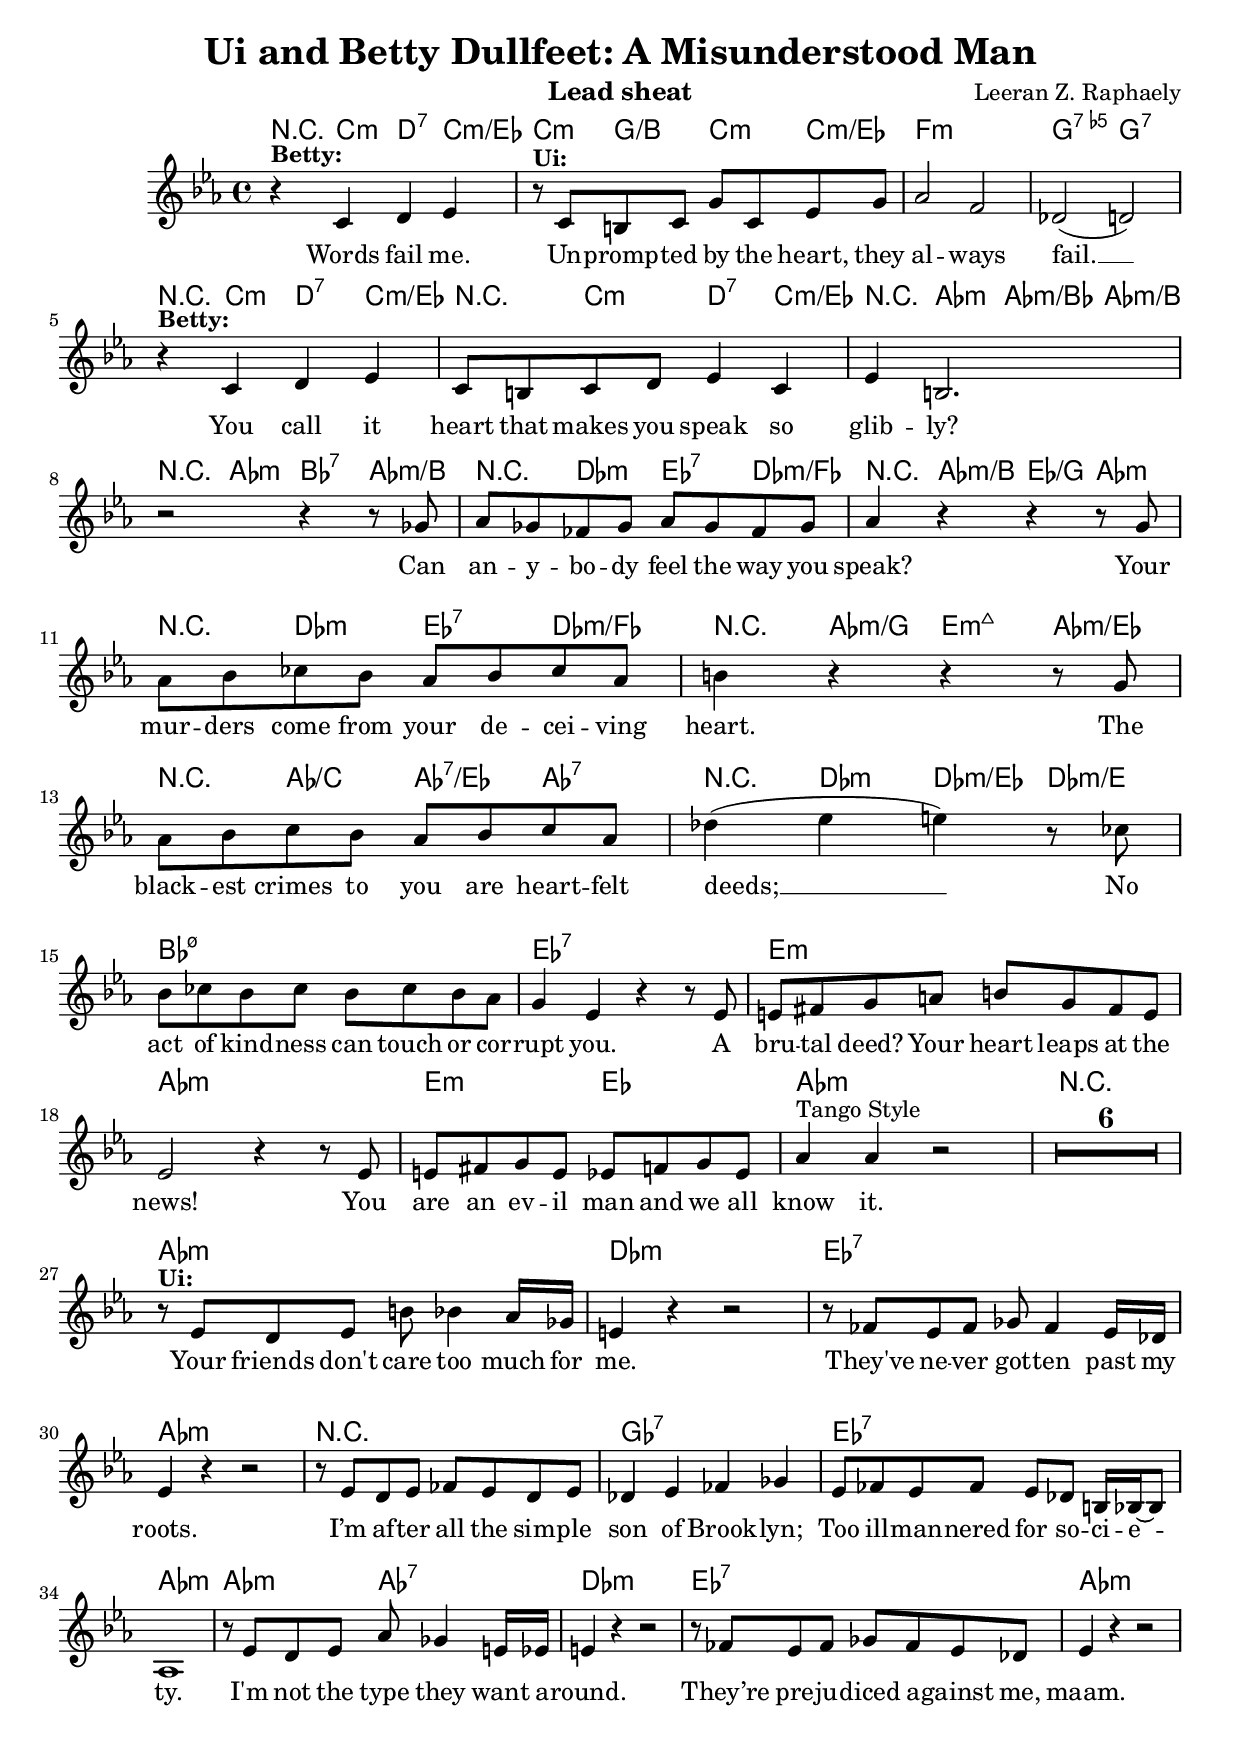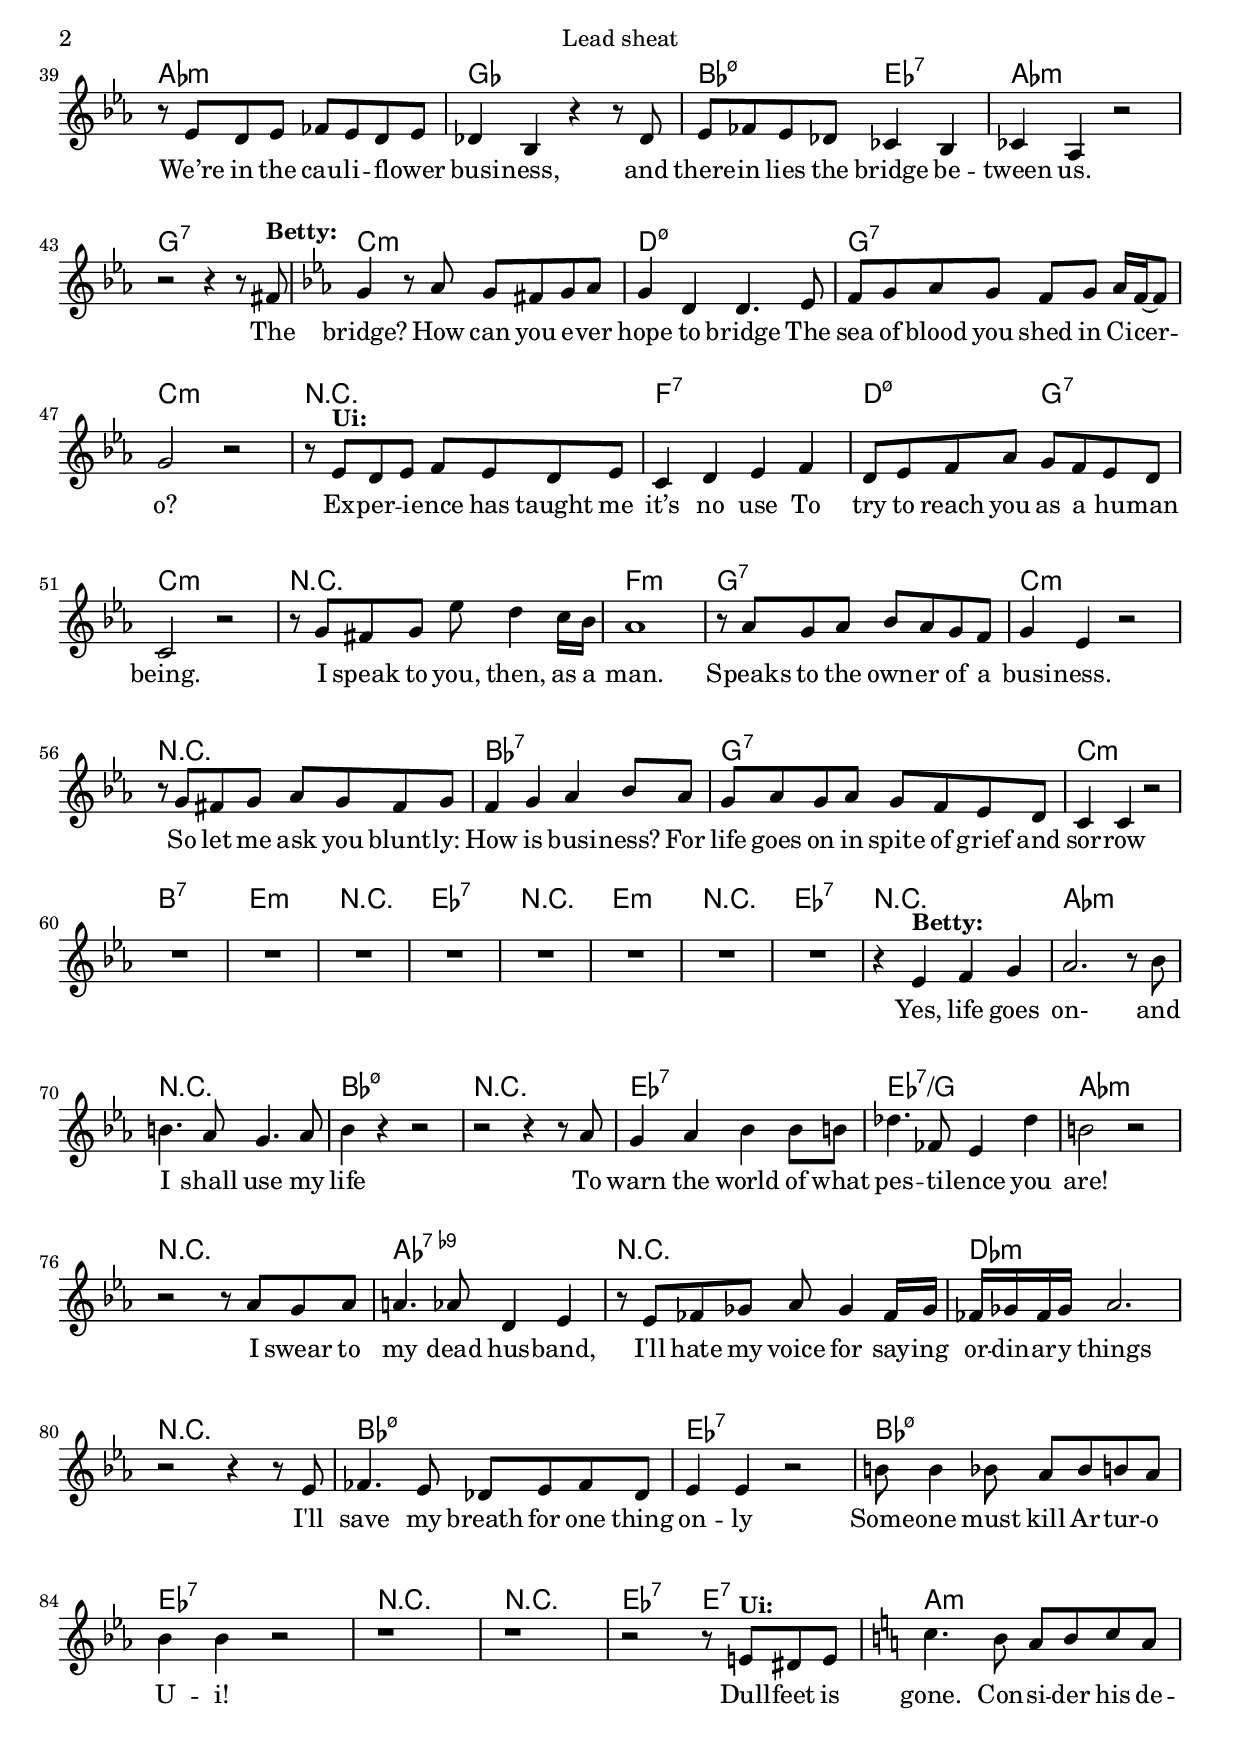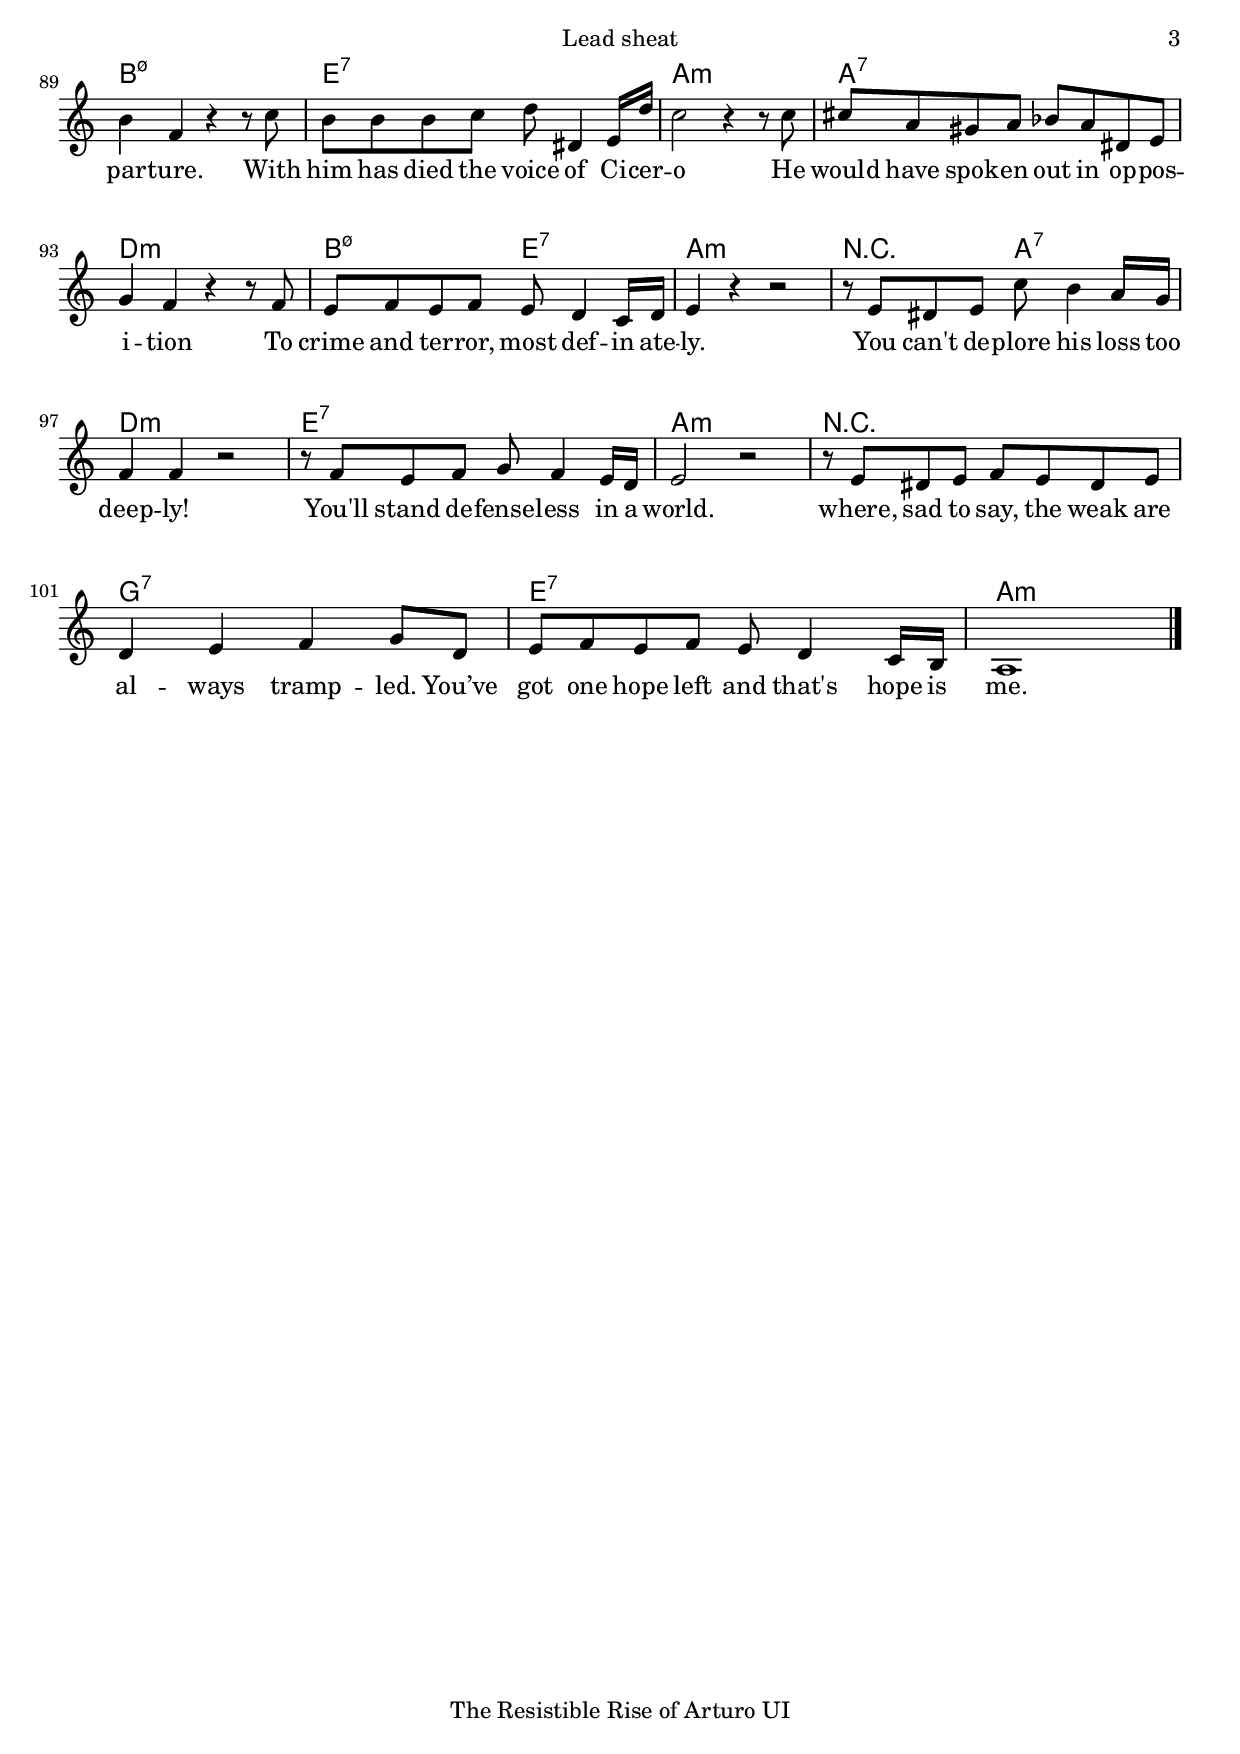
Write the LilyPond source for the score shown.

\header {
	title = "Ui and Betty Dullfeet: A Misunderstood Man"
	composer = "Leeran Z. Raphaely"
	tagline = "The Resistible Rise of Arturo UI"
	instrument = "Lead sheat"
}

\paper {
	between-system-padding = #4
	between-system-space = 5\cm
}

\version "2.10.33"

B = \markup { \bold Betty: }
U = \markup { \bold Ui: }

<<

\chords {
	r4 c:min d:7 c:min/ees
	c:min g/b c:min c:min/ees
	f1:min g2:7.5- g:7
	r4 c:min d:7 c:min/ees
	r4 c:min d:7 c:min/ees
	r4 aes:min aes:min/bes aes:min/b
	r4 aes:min bes:7 aes:min/b
	r4 des:min ees:7 des:min/fes
	r4 aes:min/b ees/g aes:min
	r4 des:min ees:7 des:min/fes
	r4 aes:min/g e:min7+ aes:min/ees
	r4 aes/c aes:7/ees aes:7
	r4 des:min des:min/ees des:min/e
	bes1:min7.5- ees:7
	e:min aes:min e2:min ees aes1:min R1*6 
	aes1:min des:min ees:7 aes:min r
	ges:7 ees:7 aes:min aes2:min aes:7 des1:min ees:7
	aes1:min aes:min ges bes2:min7.5- ees:7 aes1:min
	g:7 c:min d:min7.5- g:7 c1:min r f:7

	d2:min7.5- g:7 c1:min r f:min g:7 c:min r
	bes:7 g:7 c:min b:7
	e:min r ees:7 r e:min r ees:7 r
	aes:min r bes:min7.5- r ees:7 ees:7/g aes:min r aes:7.9- r
	des:min r bes:min7.5- ees:7 bes:min7.5- ees:7

	r r ees2:7 e:7 a1:min b:min7.5- e:7 a:min a:7 d:min b2:min7.5- e:7
	a1:min r2 a:7 d1:min e:7 a:min r g:7 e:7 a:min
}

\relative c' {
	\override Score.PaperColumn #'keep-inside-line = ##t
	% \autoBeamOff
	\set Score.skipBars = ##t
	\override MultiMeasureRest #'expand-limit = 1
	\key c \minor
	r4^\B c d ees
	r8^\U c b c g' c, ees g
	aes2 f des( d)
	r4^\B c d ees
	c8 b c d ees4 c
	ees b2.
	r2 r4 r8 ges'
	aes ges fes ges aes ges fes ges
	aes4 r r r8 g
	aes bes ces bes aes bes ces aes
	b4 r r r8 g
	aes bes c bes aes bes c aes
	des4( ees e) r8 ces
	bes ces bes ces bes ces bes aes
	g4 ees r r8 ees
	e fis g a b g fis e
	ees2 r4 r8 ees
	e fis g e ees f g ees
	aes4^"Tango Style" aes r2
	R1*6 r8^\U ees d ees b' bes4 aes16 ges
	e4 r r2
	r8 fes ees fes ges fes4 ees16 des
	ees4 r r2
	r8 ees d ees fes ees d ees
	des4 ees fes ges
	ees8 fes ees fes ees des b16 bes~ bes8
	aes1
	r8 ees' d ees aes ges4 e16 ees
	e4 r r2
	r8 fes ees fes ges fes ees des
	ees4 r r2
	r8 ees d ees fes ees d ees
	des4 bes r r8 des
	ees fes ees des ces4 bes
	ces aes r2

	r2 r4 r8 fis'^\B
	\key c \minor
	g4 r8 aes g fis g aes
	g4 d d4. ees8 f g aes g f g aes16 f~ f8
	g2 r
	r8 ees8^\U d ees f ees d ees
	c4 d ees f
	d8 ees f aes g f ees d
	c2 r

	r8 g' fis g ees' d4 c16 bes
	aes1
	r8 aes g aes bes aes g f
	g4 ees r2
	r8 g fis g aes g fis g
	f4 g aes bes8 aes
	g aes g aes g f ees d
	c4 c r2
	R1*8 r4
	ees^\B f g aes2. r8 bes
	b4. aes8 g4. aes8 bes4 r r2
	r r4 r8 aes g4 aes bes bes8 b
	des4. fes,8 ees4 des'
	b2 r2
	r2 r8 aes g aes
	a4. aes8 d,4 ees
	r8 ees fes ges aes ges4 fes16 ges
	fes ges fes ges aes2.
	r2 r4 r8 ees
	fes4. ees8 des ees fes des
	ees4 ees r2
	b'8 b4 bes8 aes bes b aes
	bes4 bes r2
	r1 r r2 r8 e,^\U dis e
	\key a \minor
	c'4. b8 a b c a
	b4 f r r8 c'
	b b b c d dis,4 e16 d'
	c2 r4 r8 c
	cis a gis a bes a dis, e
	g4 f r r8 f
	e f e f e d4 c16 d
	e4 r r2
	r8 e dis e c' b4 a16 g
	f4 f r2
	r8 f e f g f4 e16 d
	e2 r
	r8 e dis e f e dis e
	d4 e f g8 d
	e f e f e d4 c16 b
	a1
	\bar "|."
}

\addlyrics {
Words fail me.
Un -- promp -- ted by the heart, they al -- ways fail. __
You call it heart that makes you speak so glib -- ly?
Can an -- y -- bo -- dy feel the way you speak? 
Your mur -- ders come from your de -- cei -- ving heart. 
The black -- est crimes to you are heart -- felt deeds; __ __
No act of kind -- ness can touch or cor -- rupt you.
A bru -- tal deed? Your heart leaps at the news!
You are an ev -- il man and we all know it.
Your friends don't care too much for me.
They've ne -- ver got -- ten past my roots.
I’m af -- ter all the sim -- ple son of Brook -- lyn;
Too ill -- man -- nered for so -- ci -- e -- ty.
I'm not the type they want a -- round.
They’re pre -- ju -- diced a -- gainst me, maam.
We’re in the cau -- li -- fl -- ower busi -- ness,
and there -- in lies the bridge be -- tween us.
The bridge? How can you e -- ver hope to bridge
The sea of blood you shed in Ci -- cer -- o?
Ex -- per -- i -- ence has taught me it’s no use
To try to reach you as a hu -- man being.
I speak to you, then, as a man.
Speaks to the own -- er of a busi -- ness. 
So let me ask you blunt -- ly: How is busi -- ness?
For life goes on in spite of grief and sor -- row
Yes, life goes on- and I shall use my life 
To warn the world of what pes -- ti -- lence you are! 
I swear to my dead hus -- band,
I'll hate my voice for say -- ing or -- din -- ar -- y things
I'll save my breath for one thing on -- ly 
Some -- one must kill Ar -- tur -- o U -- i!
Dull -- feet is gone. Con -- si -- der his de -- par -- ture.
With him has died the voice of Ci -- cer -- o
He would have spok -- en out in op -- pos -- i -- tion
To crime and ter -- ror, most def -- in ate -- ly.
You can't de -- plore his loss too deep -- ly! 
You'll stand de -- fense -- less in a world.
where, sad to say, the weak are al -- ways tramp -- led.
You’ve got one hope left and that's hope is me.
}

>>

